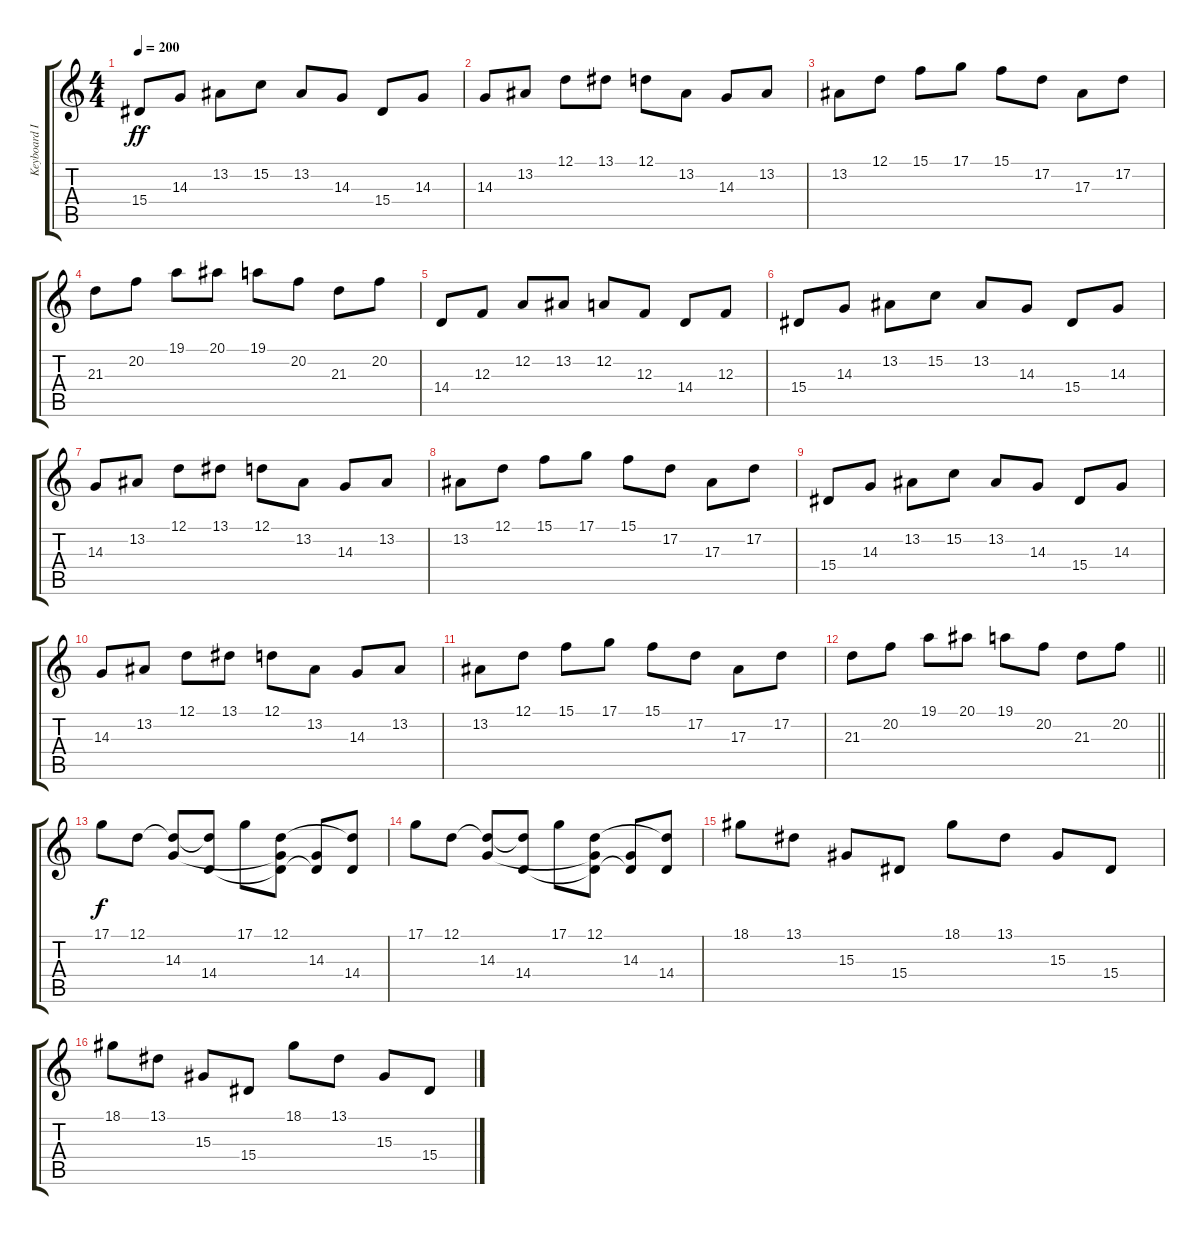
\track ("Keyboard I" "Keyboard I") {instrument pad1newage}
\staff {score tabs}
\tuning (D4 A3 F3 C3 G2 D2) {hide}
\ts (4 4)
\tempo 200
\clef g2
\ks c
15.4.8{dy ff} 14.3.8 13.2.8 15.2.8 13.2.8 14.3.8 15.4.8 14.3.8 |
14.3.8 13.2.8 12.1.8 13.1.8 12.1.8 13.2.8 14.3.8 13.2.8 |
13.2.8 12.1.8 15.1.8 17.1.8 15.1.8 17.2.8 17.3.8 17.2.8 |
21.3.8 20.2.8 19.1.8 20.1.8 19.1.8 20.2.8 21.3.8 20.2.8 |
14.4.8 12.3.8 12.2.8 13.2.8 12.2.8 12.3.8 14.4.8 12.3.8 |
15.4.8 14.3.8 13.2.8 15.2.8 13.2.8 14.3.8 15.4.8 14.3.8 |
14.3.8 13.2.8 12.1.8 13.1.8 12.1.8 13.2.8 14.3.8 13.2.8 |
13.2.8 12.1.8 15.1.8 17.1.8 15.1.8 17.2.8 17.3.8 17.2.8 |
15.4.8 14.3.8 13.2.8 15.2.8 13.2.8 14.3.8 15.4.8 14.3.8 |
14.3.8 13.2.8 12.1.8 13.1.8 12.1.8 13.2.8 14.3.8 13.2.8 |
13.2.8 12.1.8 15.1.8 17.1.8 15.1.8 17.2.8 17.3.8 17.2.8 |
\barLineRight lightlight
21.3.8 20.2.8 19.1.8 20.1.8 19.1.8 20.2.8 21.3.8 20.2.8 |
17.1.8{dy f instrument pad1newage} 12.1.8 (12.1{t} 14.3).8 (12.1{t} 14.4).8 17.1.8 (12.1 14.3{t} 14.4{t}).8 (14.3 14.4{t}).8 (12.1{t} 14.4).8 |
17.1.8 12.1.8 (12.1{t} 14.3).8 (12.1{t} 14.4).8 17.1.8 (12.1 14.3{t} 14.4{t}).8 (14.3 14.4{t}).8 (12.1{t} 14.4).8 |
18.1.8 13.1.8 15.3.8 15.4.8 18.1.8 13.1.8 15.3.8 15.4.8 |
18.1.8 13.1.8 15.3.8 15.4.8 18.1.8 13.1.8 15.3.8 15.4.8
